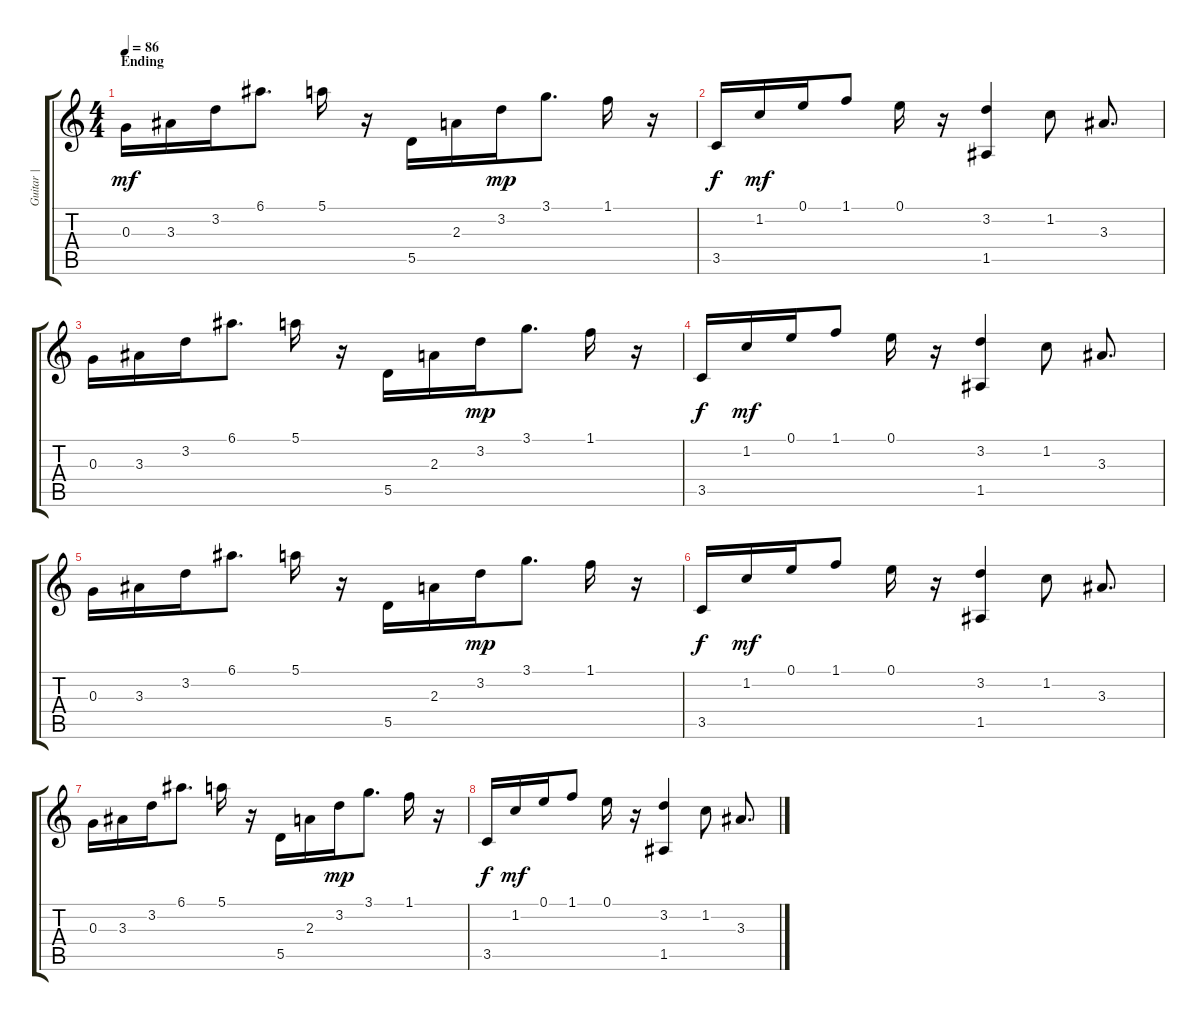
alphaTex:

\track ("Guitar |" "Guitar |") {instrument acousticguitarnylon}
\staff {score tabs}
\tuning (E4 B3 G3 D3 A2 E2) {hide}
\ts (4 4)
\section ("" "Ending")
\tempo 86
\clef g2
\ks c
0.3.16{dy mf} 3.3.16 3.2.16 6.1.8{d} 5.1.16 r.16 5.5.16 2.3.16 3.2.16{dy mp} 3.1.8{d} 1.1.16 r.16 |
3.5.16{dy f} 1.2.16{dy mf} 0.1.16 1.1.8 0.1.16 r.16 (3.2 1.5).4 1.2.8 3.3.8{d} |
0.3.16 3.3.16 3.2.16 6.1.8{d} 5.1.16 r.16 5.5.16 2.3.16 3.2.16{dy mp} 3.1.8{d} 1.1.16 r.16 |
3.5.16{dy f} 1.2.16{dy mf} 0.1.16 1.1.8 0.1.16 r.16 (3.2 1.5).4 1.2.8 3.3.8{d} |
0.3.16 3.3.16 3.2.16 6.1.8{d} 5.1.16 r.16 5.5.16 2.3.16 3.2.16{dy mp} 3.1.8{d} 1.1.16 r.16 |
3.5.16{dy f} 1.2.16{dy mf} 0.1.16 1.1.8 0.1.16 r.16 (3.2 1.5).4 1.2.8 3.3.8{d} |
0.3.16 3.3.16 3.2.16 6.1.8{d} 5.1.16 r.16 5.5.16 2.3.16 3.2.16{dy mp} 3.1.8{d} 1.1.16 r.16 |
3.5.16{dy f} 1.2.16{dy mf} 0.1.16 1.1.8 0.1.16 r.16 (3.2 1.5).4 1.2.8 3.3.8{d}
